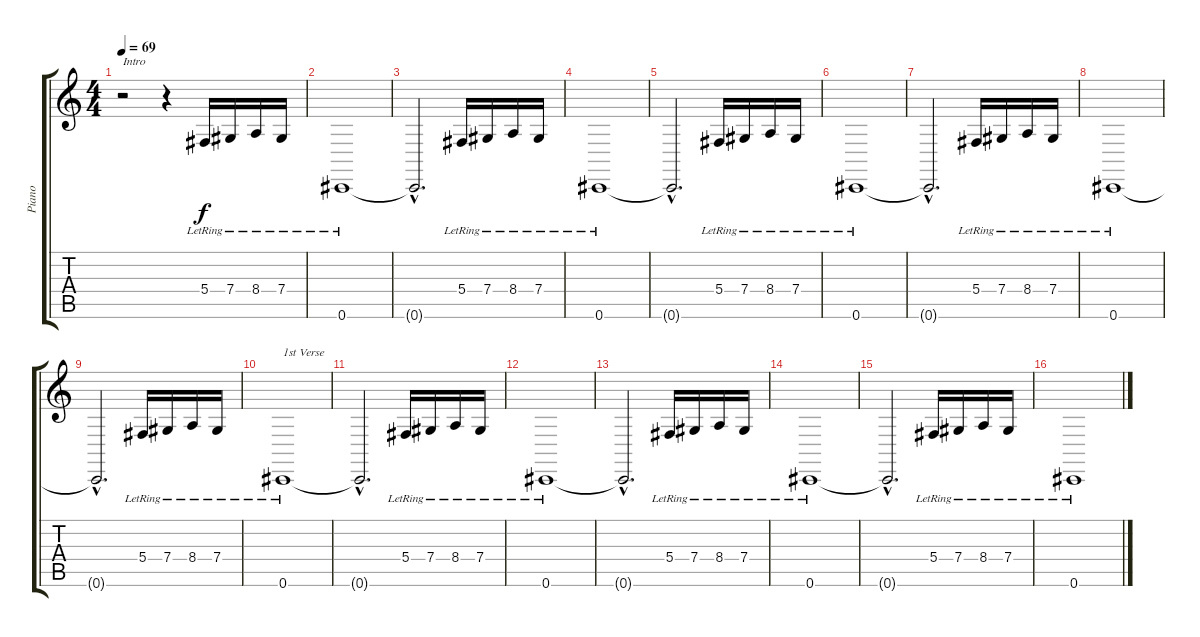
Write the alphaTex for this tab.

\track ("Piano" "Piano") {instrument acousticgrandpiano}
\staff {score tabs}
\tuning (Eb4 Bb3 Gb3 Db3 Ab2 Db2) {hide}
\ts (4 4)
\tempo 69
\clef g2
\ks c
r.2{txt "Intro" dy f instrument acousticgrandpiano} r.4 5.4{lr}.16 7.4{lr}.16 8.4{lr}.16 7.4{lr}.16 |
0.6{lr}.1 |
0.6{hac t}.2{d} 5.4{lr}.16 7.4{lr}.16 8.4{lr}.16 7.4{lr}.16 |
0.6{lr}.1 |
0.6{hac t}.2{d} 5.4{lr}.16 7.4{lr}.16 8.4{lr}.16 7.4{lr}.16 |
0.6{lr}.1 |
0.6{hac t}.2{d} 5.4{lr}.16 7.4{lr}.16 8.4{lr}.16 7.4{lr}.16 |
0.6{lr}.1 |
0.6{hac t}.2{d} 5.4{lr}.16 7.4{lr}.16 8.4{lr}.16 7.4{lr}.16 |
0.6{lr}.1{txt "1st Verse"} |
0.6{hac t}.2{d} 5.4{lr}.16 7.4{lr}.16 8.4{lr}.16 7.4{lr}.16 |
0.6{lr}.1 |
0.6{hac t}.2{d} 5.4{lr}.16 7.4{lr}.16 8.4{lr}.16 7.4{lr}.16 |
0.6{lr}.1 |
0.6{hac t}.2{d} 5.4{lr}.16 7.4{lr}.16 8.4{lr}.16 7.4{lr}.16 |
0.6{lr}.1
